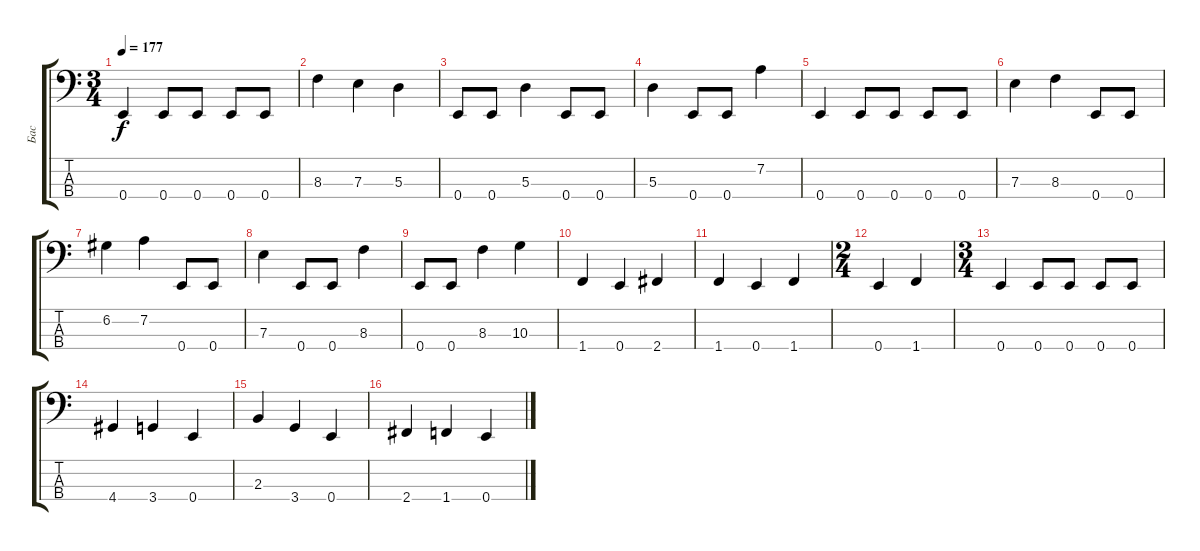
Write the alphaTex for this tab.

\track ("Бас" "Бас") {instrument electricbasspick}
\staff {score tabs}
\tuning (G2 D2 A1 E1) {hide}
\ts (3 4)
\tempo 177
\clef f4
\ks c
0.4.4{dy f} 0.4.8 0.4.8 0.4.8 0.4.8 |
8.3.4 7.3.4 5.3.4 |
0.4.8 0.4.8 5.3.4 0.4.8 0.4.8 |
5.3.4 0.4.8 0.4.8 7.2.4 |
0.4.4 0.4.8 0.4.8 0.4.8 0.4.8 |
7.3.4 8.3.4 0.4.8 0.4.8 |
6.2.4 7.2.4 0.4.8 0.4.8 |
7.3.4 0.4.8 0.4.8 8.3.4 |
0.4.8 0.4.8 8.3.4 10.3.4 |
1.4.4 0.4.4 2.4.4 |
1.4.4 0.4.4 1.4.4 |
\ts (2 4)
0.4.4 1.4.4 |
\ts (3 4)
0.4.4 0.4.8 0.4.8 0.4.8 0.4.8 |
4.4.4 3.4.4 0.4.4 |
2.3.4 3.4.4 0.4.4 |
2.4.4 1.4.4 0.4.4
